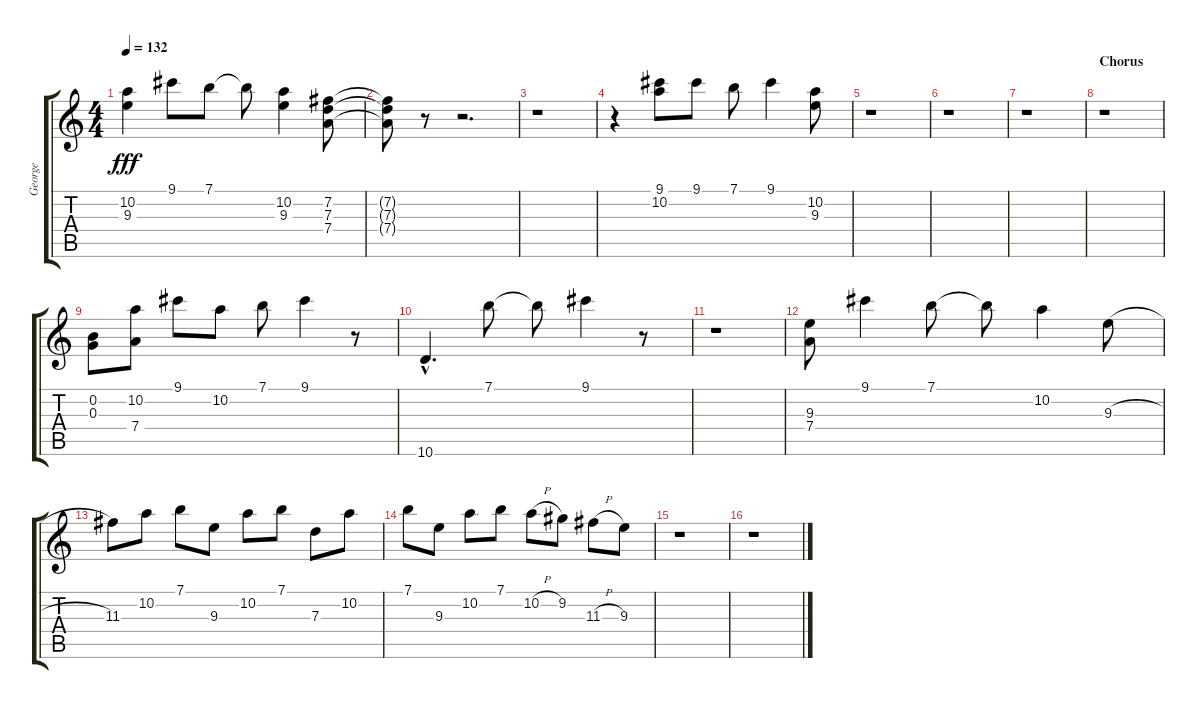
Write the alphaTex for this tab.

\track ("George" "George") {instrument acousticguitarnylon}
\staff {score tabs}
\tuning (E4 B3 G3 D3 A2 E2) {hide}
\ts (4 4)
\tempo 132
\clef g2
\ks c
(10.2{t} 9.3{t}).4{dy fff} 9.1.8 7.1.8 7.1{t}.8 (10.2 9.3).4 (7.2 7.3 7.4).8 |
(7.2{t} 7.3{t} 7.4{t}).8 r.8 r.2{d} |
r.1 |
r.4 (9.1 10.2).8 9.1.8 7.1.8 9.1.4 (10.2 9.3).8 |
r.1 |
r.1 |
r.1 |
\section ("" "Chorus")
r.1 |
(0.2 0.3).8 (10.2 7.4).8 9.1.8 10.2.8 7.1.8 9.1.4 r.8 |
10.6{hac}.4{d} 7.1.8 7.1{t}.8 9.1.4 r.8 |
r.1 |
(9.3 7.4).8 9.1.4 7.1.8 7.1{t}.8 10.2.4 9.3{h}.8 |
11.3.8 10.2.8 7.1.8 9.3.8 10.2.8 7.1.8 7.3.8 10.2.8 |
7.1.8 9.3.8 10.2.8 7.1.8 10.2{h}.8 9.2.8 11.3{h}.8 9.3.8 |
r.1 |
r.1
